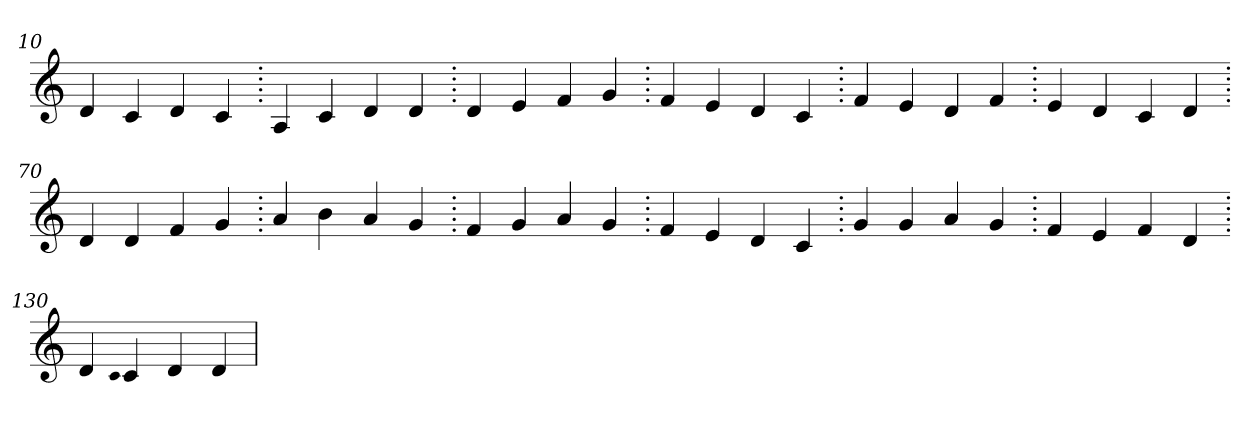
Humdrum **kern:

**kern
*part1
*staff1
*clefG2
=10.
4d
4c
4d
4c
=20.
4A
4c
4d
4d
=30.
4d
4e
4f
4g
=40.
4f
4e
4d
4c
=50.
4f
4e
4d
4f
=60.
4e
4d
4c
4d
=70.
4d
4d
4f
4g
=80.
4a
4b
4a
4g
=90.
4f
4g
4a
4g
=100.
4f
4e
4d
4c
=110.
4g
4g
4a
4g
=120.
4f
4e
4f
4d
=130.
4d
qqc
4c
4d
4d
=
*-
